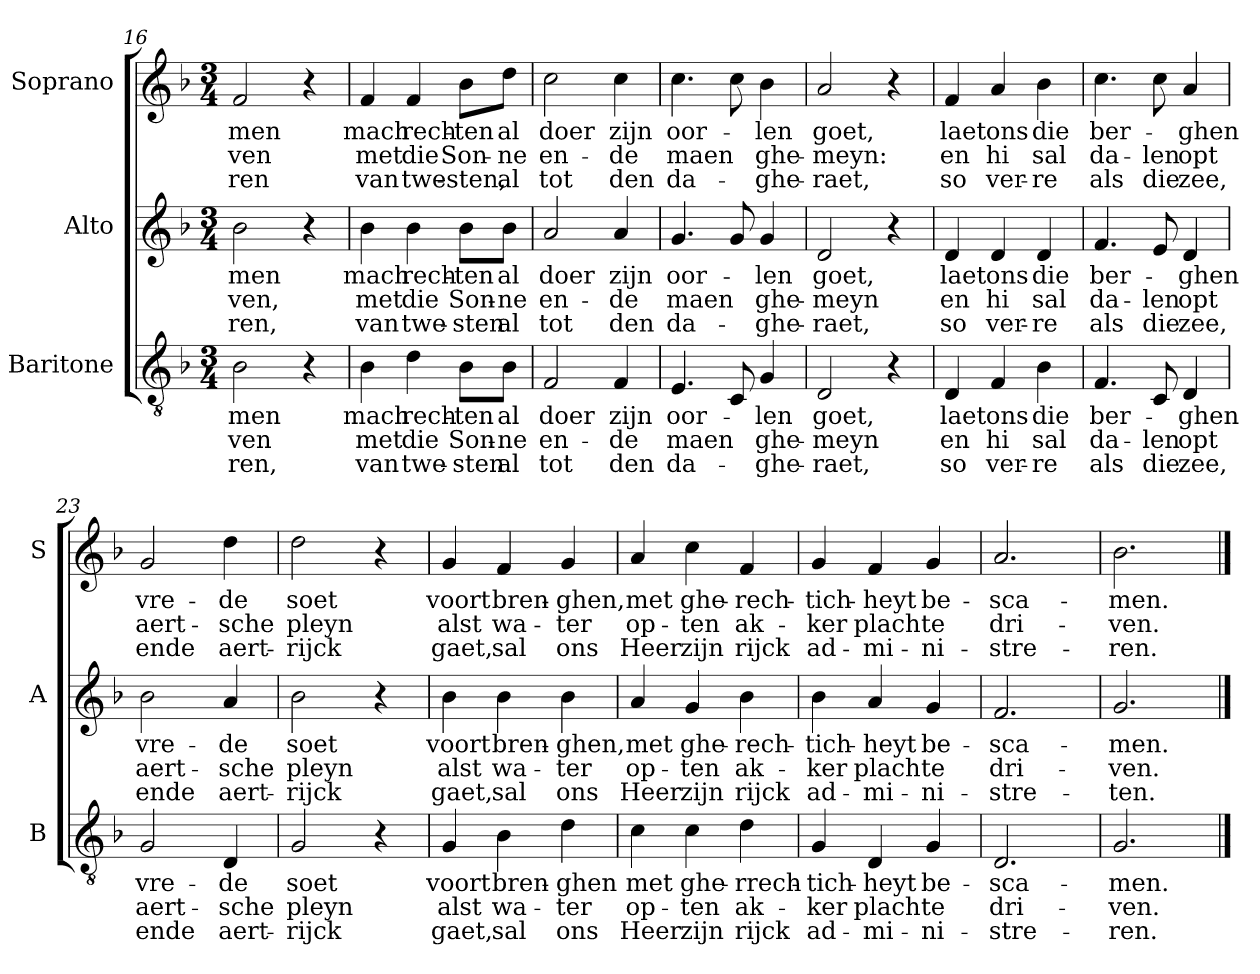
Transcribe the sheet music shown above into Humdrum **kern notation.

**kern	**text	**text	**text	**kern	**text	**text	**text	**kern	**text	**text	**text
*part3	*part3	*part3	*part3	*part2	*part2	*part2	*part2	*part1	*part1	*part1	*part1
*staff3	*staff3	*staff3	*staff3	*staff2	*staff2	*staff2	*staff2	*staff1	*staff1	*staff1	*staff1
*I"Baritone	*	*	*	*I"Alto	*	*	*	*I"Soprano	*	*	*
*I'B	*	*	*	*I'A	*	*	*	*I'S	*	*	*
*clefGv2	*	*	*	*clefG2	*	*	*	*clefG2	*	*	*
*k[b-]	*	*	*	*k[b-]	*	*	*	*k[b-]	*	*	*
*F:	*	*	*	*F:	*	*	*	*F:	*	*	*
*M3/4	*	*	*	*M3/4	*	*	*	*M3/4	*	*	*
=16	=16	=16	=16	=16	=16	=16	=16	=16	=16	=16	=16
!	!LO:LY:b	!LO:LY:b	!LO:LY:b	!	!LO:LY:b	!LO:LY:b	!LO:LY:b	!	!LO:LY:b	!LO:LY:b	!LO:LY:b
2B-\	-men	-ven	-ren,	2b-\	-men	-ven,	-ren,	2f/	-men	-ven	-ren
4r	.	.	.	4r	.	.	.	4r	.	.	.
=17	=17	=17	=17	=17	=17	=17	=17	=17	=17	=17	=17
!	!LO:LY:b	!LO:LY:b	!LO:LY:b	!	!LO:LY:b	!LO:LY:b	!LO:LY:b	!	!LO:LY:b	!LO:LY:b	!LO:LY:b
4B-\	mach	met	van	4b-\	mach	met	van	4f/	mach	met	van
!	!LO:LY:b	!LO:LY:b	!LO:LY:b	!	!LO:LY:b	!LO:LY:b	!LO:LY:b	!	!LO:LY:b	!LO:LY:b	!LO:LY:b
4d\	rech-	die	twe-	4b-\	rech-	die	twe-	4f/	rech-	die	twe-
!	!LO:LY:b	!LO:LY:b	!LO:LY:b	!	!LO:LY:b	!LO:LY:b	!LO:LY:b	!	!LO:LY:b	!LO:LY:b	!LO:LY:b
8B-\L	-ten	Son-	-sten	8b-\L	-ten	Son-	-sten	8b-\L	-ten	Son-	-sten,
!	!LO:LY:b	!LO:LY:b	!LO:LY:b	!	!LO:LY:b	!LO:LY:b	!LO:LY:b	!	!LO:LY:b	!LO:LY:b	!LO:LY:b
8B-\J	al	-ne	al	8b-\J	al	-ne	al	8dd\J	al	-ne	al
!!LO:LB:g=z
=18	=18	=18	=18	=18	=18	=18	=18	=18	=18	=18	=18
!	!LO:LY:b	!LO:LY:b	!LO:LY:b	!	!LO:LY:b	!LO:LY:b	!LO:LY:b	!	!LO:LY:b	!LO:LY:b	!LO:LY:b
2F/	doer	en-	tot	2a/	doer	en-	tot	2cc\	doer	en-	tot
!	!LO:LY:b	!LO:LY:b	!LO:LY:b	!	!LO:LY:b	!LO:LY:b	!LO:LY:b	!	!LO:LY:b	!LO:LY:b	!LO:LY:b
4F/	zijn	-de	den	4a/	zijn	-de	den	4cc\	zijn	-de	den
=19	=19	=19	=19	=19	=19	=19	=19	=19	=19	=19	=19
!	!LO:LY:b	!LO:LY:b	!LO:LY:b	!	!LO:LY:b	!LO:LY:b	!LO:LY:b	!	!LO:LY:b	!LO:LY:b	!LO:LY:b
4.E/	oor-	maen	da-	4.g/	oor-	maen	da-	4.cc\	oor-	maen	da-
8C/	.	.	.	8g/	.	.	.	8cc\	.	.	.
!	!LO:LY:b	!LO:LY:b	!LO:LY:b	!	!LO:LY:b	!LO:LY:b	!LO:LY:b	!	!LO:LY:b	!LO:LY:b	!LO:LY:b
4G/	-len	ghe-	-ghe-	4g/	-len	ghe-	-ghe-	4b-\	-len	ghe-	-ghe-
=20	=20	=20	=20	=20	=20	=20	=20	=20	=20	=20	=20
!	!LO:LY:b	!LO:LY:b	!LO:LY:b	!	!LO:LY:b	!LO:LY:b	!LO:LY:b	!	!LO:LY:b	!LO:LY:b	!LO:LY:b
2D/	goet,	-meyn	-raet,	2d/	goet,	-meyn	-raet,	2a/	goet,	-meyn:	-raet,
4r	.	.	.	4r	.	.	.	4r	.	.	.
=21	=21	=21	=21	=21	=21	=21	=21	=21	=21	=21	=21
!	!LO:LY:b	!LO:LY:b	!LO:LY:b	!	!LO:LY:b	!LO:LY:b	!LO:LY:b	!	!LO:LY:b	!LO:LY:b	!LO:LY:b
4D/	laet	en	so	4d/	laet	en	so	4f/	laet	en	so
!	!LO:LY:b	!LO:LY:b	!LO:LY:b	!	!LO:LY:b	!LO:LY:b	!LO:LY:b	!	!LO:LY:b	!LO:LY:b	!LO:LY:b
4F/	ons	hi	ver-	4d/	ons	hi	ver-	4a/	ons	hi	ver-
!	!LO:LY:b	!LO:LY:b	!LO:LY:b	!	!LO:LY:b	!LO:LY:b	!LO:LY:b	!	!LO:LY:b	!LO:LY:b	!LO:LY:b
4B-\	die	sal	-re	4d/	die	sal	-re	4b-\	die	sal	-re
=22	=22	=22	=22	=22	=22	=22	=22	=22	=22	=22	=22
!	!LO:LY:b	!LO:LY:b	!LO:LY:b	!	!LO:LY:b	!LO:LY:b	!LO:LY:b	!	!LO:LY:b	!LO:LY:b	!LO:LY:b
4.F/	ber-	da-	als	4.f/	ber-	da-	als	4.cc\	ber-	da-	als
!	!	!LO:LY:b	!LO:LY:b	!	!	!LO:LY:b	!LO:LY:b	!	!	!LO:LY:b	!LO:LY:b
8C/	.	-len	die	8e/	.	-len	die	8cc\	.	-len	die
!	!LO:LY:b	!LO:LY:b	!LO:LY:b	!	!LO:LY:b	!LO:LY:b	!LO:LY:b	!	!LO:LY:b	!LO:LY:b	!LO:LY:b
4D/	-ghen	opt	zee,	4d/	-ghen	opt	zee,	4a/	-ghen	opt	zee,
=23	=23	=23	=23	=23	=23	=23	=23	=23	=23	=23	=23
!	!LO:LY:b	!LO:LY:b	!LO:LY:b	!	!LO:LY:b	!LO:LY:b	!LO:LY:b	!	!LO:LY:b	!LO:LY:b	!LO:LY:b
2G/	vre-	aert-	ende	2b-\	vre-	aert-	ende	2g/	vre-	aert-	ende
!	!LO:LY:b	!LO:LY:b	!LO:LY:b	!	!LO:LY:b	!LO:LY:b	!LO:LY:b	!	!LO:LY:b	!LO:LY:b	!LO:LY:b
4D/	-de	-sche	aert-	4a/	-de	-sche	aert-	4dd\	-de	-sche	aert-
!!LO:LB:g=z
=24	=24	=24	=24	=24	=24	=24	=24	=24	=24	=24	=24
!	!LO:LY:b	!LO:LY:b	!LO:LY:b	!	!LO:LY:b	!LO:LY:b	!LO:LY:b	!	!LO:LY:b	!LO:LY:b	!LO:LY:b
2G/	soet	pleyn	-rijck	2b-\	soet	pleyn	-rijck	2dd\	soet	pleyn	-rijck
4r	.	.	.	4r	.	.	.	4r	.	.	.
=25	=25	=25	=25	=25	=25	=25	=25	=25	=25	=25	=25
!	!LO:LY:b	!LO:LY:b	!LO:LY:b	!	!LO:LY:b	!LO:LY:b	!LO:LY:b	!	!LO:LY:b	!LO:LY:b	!LO:LY:b
4G/	voort	alst	gaet,	4b-\	voort	alst	gaet,	4g/	voort	alst	gaet,
!	!LO:LY:b	!LO:LY:b	!LO:LY:b	!	!LO:LY:b	!LO:LY:b	!LO:LY:b	!	!LO:LY:b	!LO:LY:b	!LO:LY:b
4B-\	bren-	wa-	sal	4b-\	bren-	wa-	sal	4f/	bren-	wa-	sal
!	!LO:LY:b	!LO:LY:b	!LO:LY:b	!	!LO:LY:b	!LO:LY:b	!LO:LY:b	!	!LO:LY:b	!LO:LY:b	!LO:LY:b
4d\	-ghen	-ter	ons	4b-\	-ghen,	-ter	ons	4g/	-ghen,	-ter	ons
=26	=26	=26	=26	=26	=26	=26	=26	=26	=26	=26	=26
!	!LO:LY:b	!LO:LY:b	!LO:LY:b	!	!LO:LY:b	!LO:LY:b	!LO:LY:b	!	!LO:LY:b	!LO:LY:b	!LO:LY:b
4c\	met	op-	Heer	4a/	met	op-	Heer	4a/	met	op-	Heer
!	!LO:LY:b	!LO:LY:b	!LO:LY:b	!	!LO:LY:b	!LO:LY:b	!LO:LY:b	!	!LO:LY:b	!LO:LY:b	!LO:LY:b
4c\	ghe-	-ten	zijn	4g/	ghe-	-ten	zijn	4cc\	ghe-	-ten	zijn
!	!LO:LY:b	!LO:LY:b	!LO:LY:b	!	!LO:LY:b	!LO:LY:b	!LO:LY:b	!	!LO:LY:b	!LO:LY:b	!LO:LY:b
4d\	-rrech-	ak-	rijck	4b-\	-rech-	ak-	rijck	4f/	-rech-	ak-	rijck
=27	=27	=27	=27	=27	=27	=27	=27	=27	=27	=27	=27
!	!LO:LY:b	!LO:LY:b	!LO:LY:b	!	!LO:LY:b	!LO:LY:b	!LO:LY:b	!	!LO:LY:b	!LO:LY:b	!LO:LY:b
4G/	-tich-	-ker	ad-	4b-\	-tich-	-ker	ad-	4g/	-tich-	-ker	ad-
!	!LO:LY:b	!LO:LY:b	!LO:LY:b	!	!LO:LY:b	!LO:LY:b	!LO:LY:b	!	!LO:LY:b	!LO:LY:b	!LO:LY:b
4D/	-heyt	plach	-mi-	4a/	-heyt	plach	-mi-	4f/	-heyt	plach	-mi-
!	!LO:LY:b	!LO:LY:b	!LO:LY:b	!	!LO:LY:b	!LO:LY:b	!LO:LY:b	!	!LO:LY:b	!LO:LY:b	!LO:LY:b
4G/	be-	te	-ni-	4g/	be-	te	-ni-	4g/	be-	te	-ni-
=28	=28	=28	=28	=28	=28	=28	=28	=28	=28	=28	=28
!	!LO:LY:b	!LO:LY:b	!LO:LY:b	!	!LO:LY:b	!LO:LY:b	!LO:LY:b	!	!LO:LY:b	!LO:LY:b	!LO:LY:b
2.D/	-sca-	dri-	-stre-	2.f/	-sca-	dri-	-stre-	2.a/	-sca-	dri-	-stre-
=29	=29	=29	=29	=29	=29	=29	=29	=29	=29	=29	=29
!	!LO:LY:b	!LO:LY:b	!LO:LY:b	!	!LO:LY:b	!LO:LY:b	!LO:LY:b	!	!LO:LY:b	!LO:LY:b	!LO:LY:b
2.G/	-men.	-ven.	-ren.	2.g/	-men.	-ven.	-ten.	2.b-\	-men.	-ven.	-ren.
==	==	==	==	==	==	==	==	==	==	==	==
*-	*-	*-	*-	*-	*-	*-	*-	*-	*-	*-	*-
